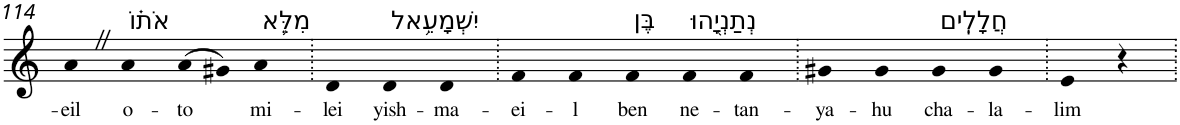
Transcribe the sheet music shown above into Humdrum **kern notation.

**kern	**text
*part1	*part1
*staff1	*staff1
*I"Piano	*
*I'Pno	*
!!LO:PB:g=z
*clefG2	*
*k[]	*
=114	=114
!	!LO:LY:b
4aZ	-eil
!LO:TX:a:t=אֹת֗וֹ	!
!	!LO:LY:b
4a	o-
!	!LO:LY:b
(>8a	-to
8g#X)	.
!LO:TX:a:t=מִלֵּ֛א	!
!	!LO:LY:b
4a	mi-
=115.	=115.
!	!LO:LY:b
4d	-lei
!LO:TX:a:t=יִשְׁמָעֵ֥אל	!
!	!LO:LY:b
4d	yish-
!	!LO:LY:b
4d	-ma-
=116.	=116.
!	!LO:LY:b
4f	-ei-
!	!LO:LY:b
4f	-l
!LO:TX:a:t=בֶּן	!
!	!LO:LY:b
4f	ben
!LO:TX:a:t=נְתַנְיָ֖הוּ	!
!	!LO:LY:b
4f	ne-
!	!LO:LY:b
4f	-tan-
=117.	=117.
!	!LO:LY:b
4g#X	-ya-
!	!LO:LY:b
4g#	-hu
!LO:TX:a:t=חֲלָלִֽים	!
!	!LO:LY:b
4g#	cha-
!	!LO:LY:b
4g#	-la-
=118.	=118.
!	!LO:LY:b
4e	-lim
4r	.
=.	=.
*-	*-
